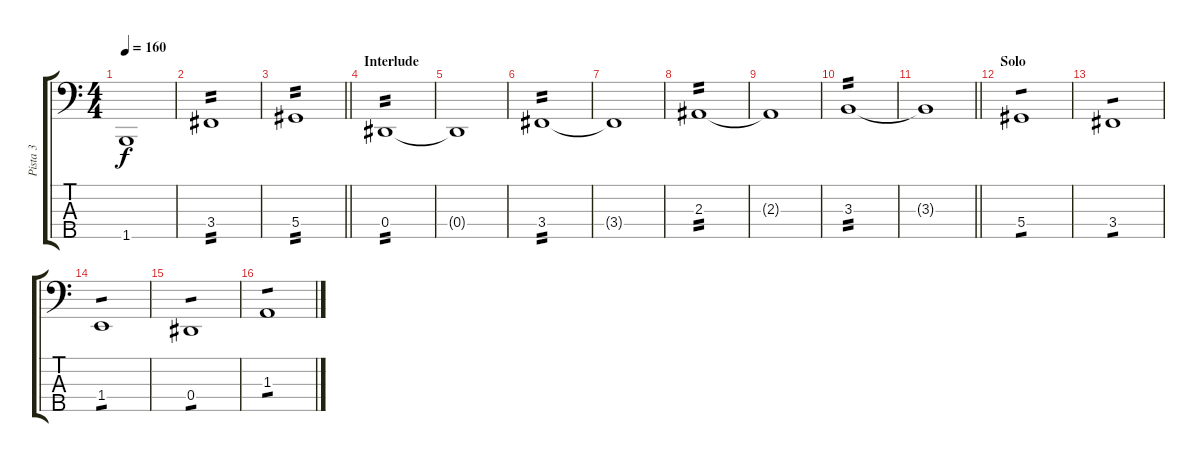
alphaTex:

\track ("Pista 3" "Pista 3") {instrument electricbassfinger}
\staff {score tabs}
\tuning (Gb2 Db2 Ab1 Eb1 Bb0) {hide}
\ts (4 4)
\tempo 160
\clef f4
\ks c
1.5{t}.1{dy f} |
3.4.1{tp 2} |
\barLineRight lightlight
5.4.1{tp 2} |
\section ("" "Interlude")
0.4.1{tp 2} |
0.4{t}.1 |
3.4.1{tp 2} |
3.4{t}.1 |
2.3.1{tp 2} |
2.3{t}.1 |
3.3.1{tp 2} |
\barLineRight lightlight
3.3{t}.1 |
\section ("" "Solo")
5.4.1{tp 1} |
3.4.1{tp 1} |
1.4.1{tp 1} |
0.4.1{tp 1} |
1.3.1{tp 1}
